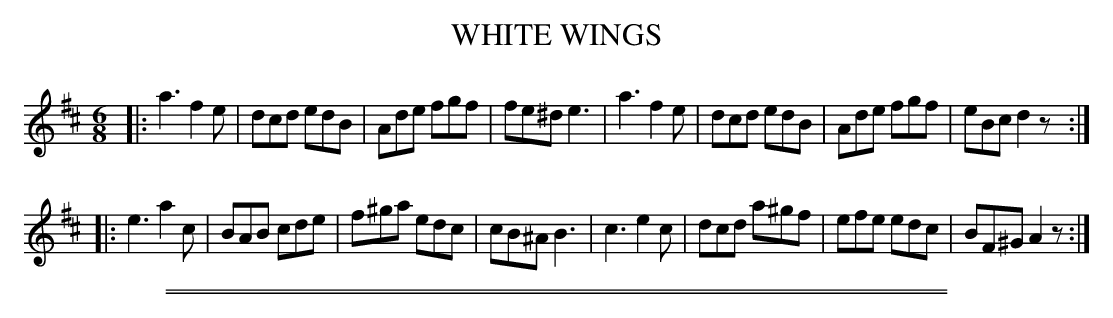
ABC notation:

X:1
T: WHITE WINGS
M: 6/8
L: 1/8
K: D
|:\
a3 f2e | dcd edB | Ade fgf | fe^d e3 |\
a3 f2e | dcd edB | Ade fgf | eBc d2z :|
|:\
e3 a2c | BAB cde | f^ga edc | cB^A B3 |\
c3 e2c | dcd a^gf | efe edc | BF^G A2z :|
